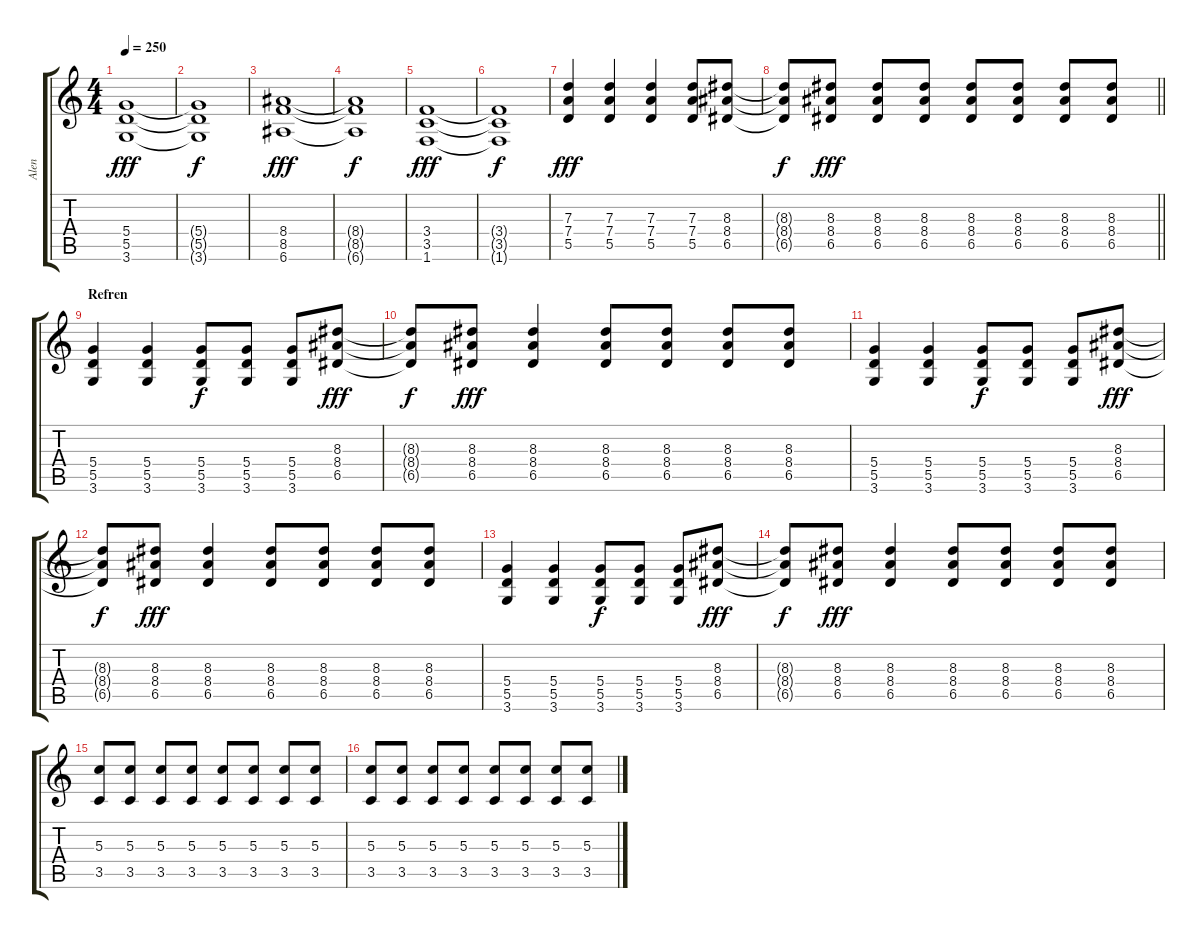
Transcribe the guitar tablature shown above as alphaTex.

\track ("Alen" "Alen") {instrument distortionguitar}
\staff {score tabs}
\tuning (E4 B3 G3 D3 A2 E2) {hide}
\ts (4 4)
\tempo 250
\clef g2
\ks c
(5.4 5.5 3.6).1{dy fff} |
(5.4{t} 5.5{t} 3.6{t}).1{dy f} |
(8.4 8.5 6.6).1{dy fff} |
(8.4{t} 8.5{t} 6.6{t}).1{dy f} |
(3.4 3.5 1.6).1{dy fff} |
(3.4{t} 3.5{t} 1.6{t}).1{dy f} |
(7.3 7.4 5.5).4{dy fff} (7.3 7.4 5.5).4 (7.3 7.4 5.5).4 (7.3 7.4 5.5).8 (8.3 8.4 6.5).8 |
\barLineRight lightlight
(8.3{t} 8.4{t} 6.5{t}).8{dy f} (8.3 8.4 6.5).8{dy fff} (8.3 8.4 6.5).8 (8.3 8.4 6.5).8 (8.3 8.4 6.5).8 (8.3 8.4 6.5).8 (8.3 8.4 6.5).8 (8.3 8.4 6.5).8 |
\section ("" "Refren")
(5.4 5.5 3.6).4{volume 13} (5.4 5.5 3.6).4 (5.4 5.5 3.6).8{dy f} (5.4 5.5 3.6).8 (5.4 5.5 3.6).8 (8.3 8.4 6.5).8{dy fff} |
(8.3{t} 8.4{t} 6.5{t}).8{dy f} (8.3 8.4 6.5).8{dy fff} (8.3 8.4 6.5).4 (8.3 8.4 6.5).8 (8.3 8.4 6.5).8 (8.3 8.4 6.5).8 (8.3 8.4 6.5).8 |
(5.4 5.5 3.6).4 (5.4 5.5 3.6).4 (5.4 5.5 3.6).8{dy f} (5.4 5.5 3.6).8 (5.4 5.5 3.6).8 (8.3 8.4 6.5).8{dy fff} |
(8.3{t} 8.4{t} 6.5{t}).8{dy f} (8.3 8.4 6.5).8{dy fff} (8.3 8.4 6.5).4 (8.3 8.4 6.5).8 (8.3 8.4 6.5).8 (8.3 8.4 6.5).8 (8.3 8.4 6.5).8 |
(5.4 5.5 3.6).4 (5.4 5.5 3.6).4 (5.4 5.5 3.6).8{dy f} (5.4 5.5 3.6).8 (5.4 5.5 3.6).8 (8.3 8.4 6.5).8{dy fff} |
(8.3{t} 8.4{t} 6.5{t}).8{dy f} (8.3 8.4 6.5).8{dy fff} (8.3 8.4 6.5).4 (8.3 8.4 6.5).8 (8.3 8.4 6.5).8 (8.3 8.4 6.5).8 (8.3 8.4 6.5).8 |
(5.3 3.5).8 (5.3 3.5).8 (5.3 3.5).8 (5.3 3.5).8 (5.3 3.5).8 (5.3 3.5).8 (5.3 3.5).8 (5.3 3.5).8 |
(5.3 3.5).8 (5.3 3.5).8 (5.3 3.5).8 (5.3 3.5).8 (5.3 3.5).8 (5.3 3.5).8 (5.3 3.5).8 (5.3 3.5).8
